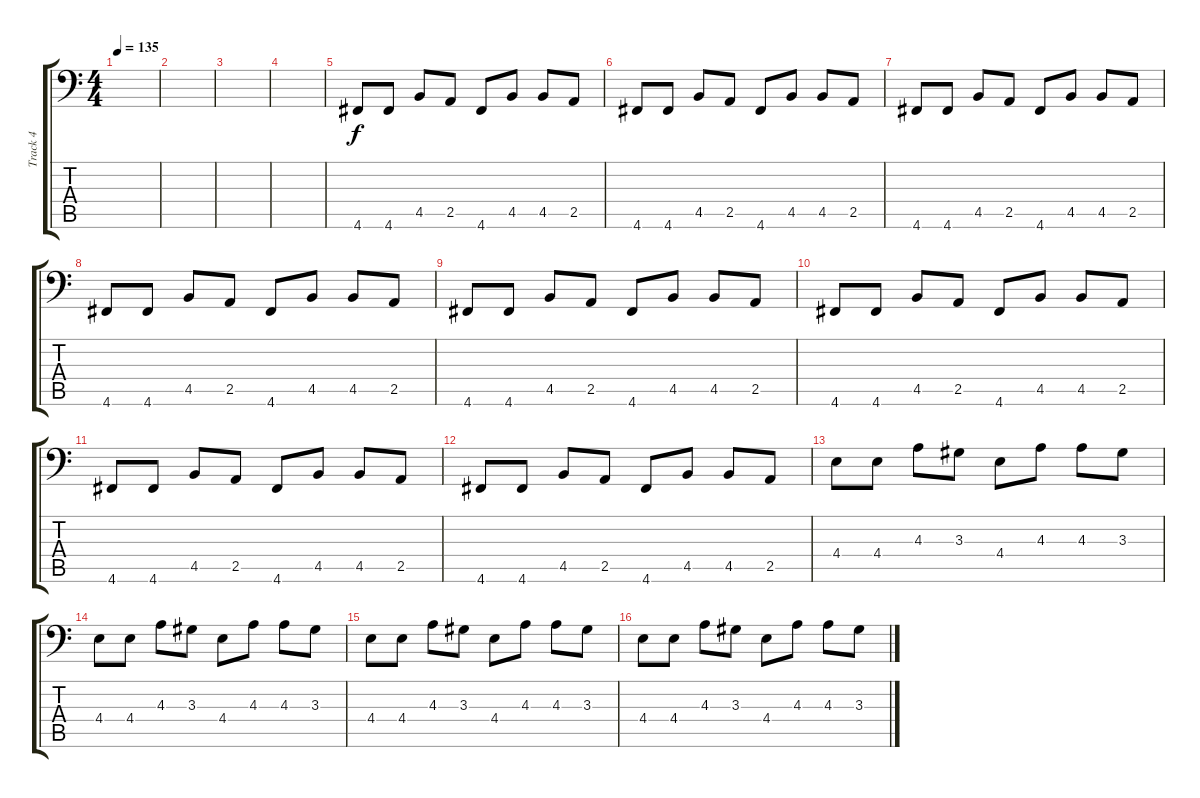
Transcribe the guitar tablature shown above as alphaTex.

\track ("Track 4" "Track 4") {instrument synthbass2}
\staff {score tabs}
\tuning (D3 A2 F2 C2 G1 D1) {hide}
\ts (4 4)
\tempo 135
\clef f4
\ks c
|
|
|
|
4.6.8 4.6.8 4.5.8 2.5.8 4.6.8 4.5.8 4.5.8 2.5.8 |
4.6.8 4.6.8 4.5.8 2.5.8 4.6.8 4.5.8 4.5.8 2.5.8 |
4.6.8 4.6.8 4.5.8 2.5.8 4.6.8 4.5.8 4.5.8 2.5.8 |
4.6.8 4.6.8 4.5.8 2.5.8 4.6.8 4.5.8 4.5.8 2.5.8 |
4.6.8 4.6.8 4.5.8 2.5.8 4.6.8 4.5.8 4.5.8 2.5.8 |
4.6.8 4.6.8 4.5.8 2.5.8 4.6.8 4.5.8 4.5.8 2.5.8 |
4.6.8 4.6.8 4.5.8 2.5.8 4.6.8 4.5.8 4.5.8 2.5.8 |
4.6.8 4.6.8 4.5.8 2.5.8 4.6.8 4.5.8 4.5.8 2.5.8 |
4.4.8 4.4.8 4.3.8 3.3.8 4.4.8 4.3.8 4.3.8 3.3.8 |
4.4.8 4.4.8 4.3.8 3.3.8 4.4.8 4.3.8 4.3.8 3.3.8 |
4.4.8 4.4.8 4.3.8 3.3.8 4.4.8 4.3.8 4.3.8 3.3.8 |
4.4.8 4.4.8 4.3.8 3.3.8 4.4.8 4.3.8 4.3.8 3.3.8
